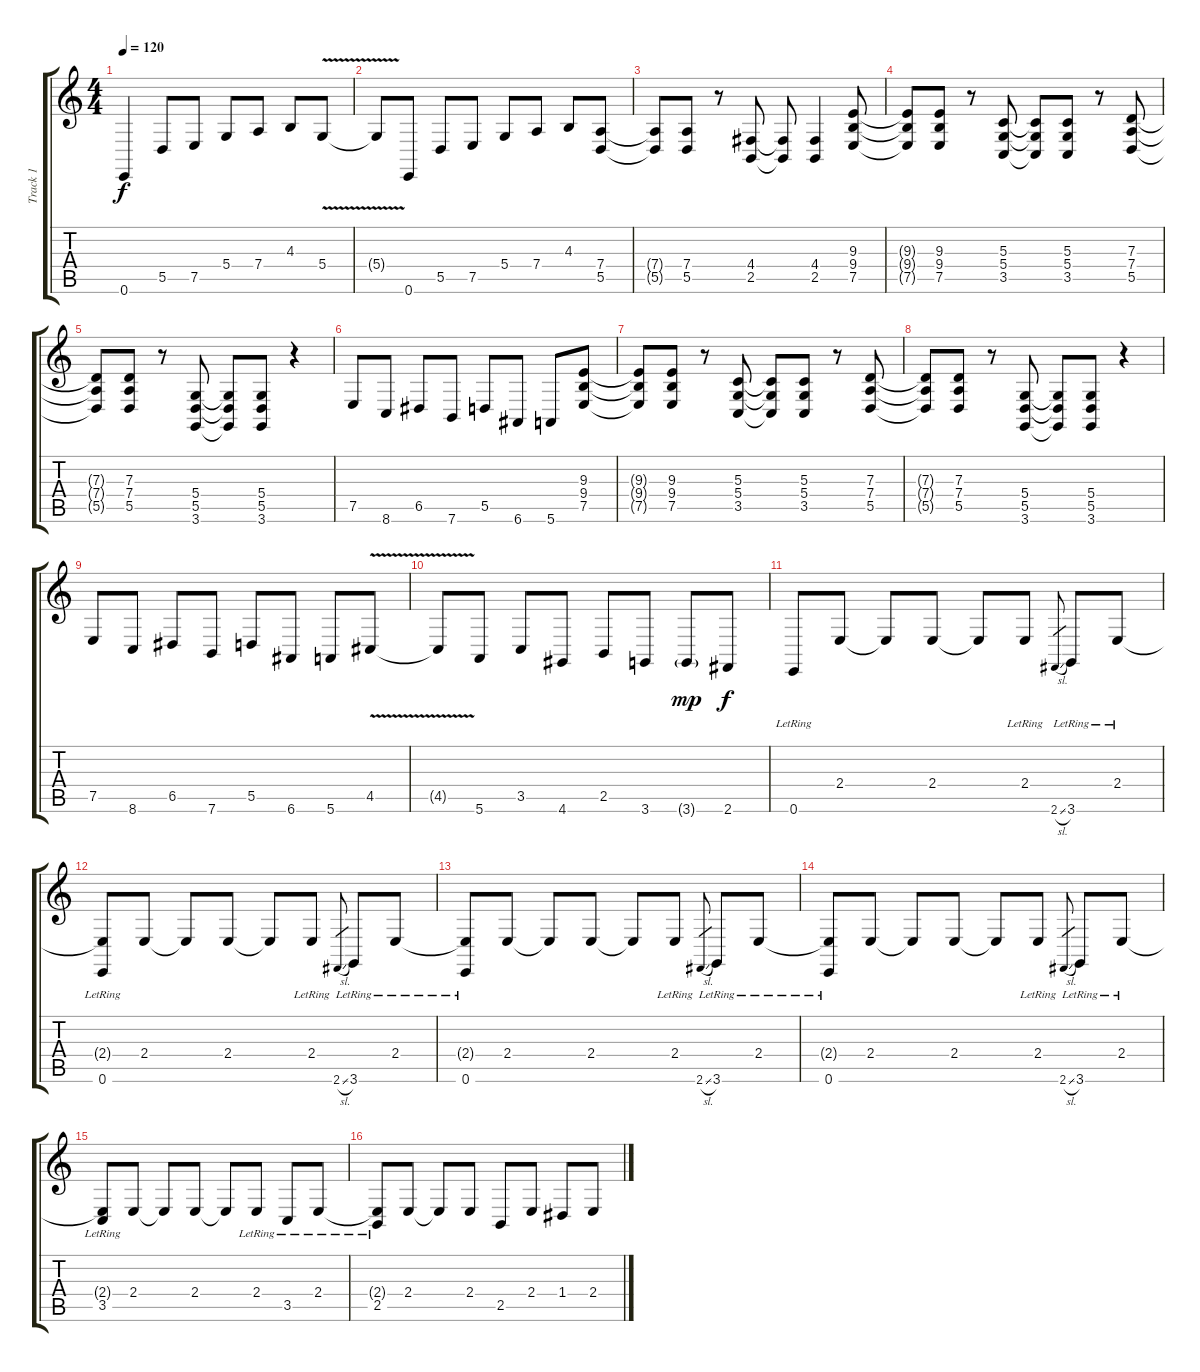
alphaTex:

\track ("Track 1" "Track 1") {instrument acousticgrandpiano}
\staff {score tabs}
\tuning (E4 B3 G3 D3 A2 E2) {hide}
\ts (4 4)
\tempo 120
\clef g2
\ks c
0.6.4{dy f} 5.5.8 7.5.8 5.4.8 7.4.8 4.3.8 5.4{v}.8 |
5.4{t}.8 0.6.8 5.5.8 7.5.8 5.4.8 7.4.8 4.3.8 (7.4 5.5).8 |
(7.4{t} 5.5{t}).8 (7.4 5.5).8 r.8 (4.4 2.5).8 (4.4{t} 2.5{t}).8 (4.4 2.5).4 (9.3 9.4 7.5).8 |
(9.3{t} 9.4{t} 7.5{t}).8 (9.3 9.4 7.5).8 r.8 (5.3 5.4 3.5).8 (5.3{t} 5.4{t} 3.5{t}).8 (5.3 5.4 3.5).8 r.8 (7.3 7.4 5.5).8 |
(7.3{t} 7.4{t} 5.5{t}).8 (7.3 7.4 5.5).8 r.8 (5.4 5.5 3.6).8 (5.4{t} 5.5{t} 3.6{t}).8 (5.4 5.5 3.6).8 r.4 |
7.5.8 8.6.8 6.5.8 7.6.8 5.5.8 6.6.8 5.6.8 (9.3 9.4 7.5).8 |
(9.3{t} 9.4{t} 7.5{t}).8 (9.3 9.4 7.5).8 r.8 (5.3 5.4 3.5).8 (5.3{t} 5.4{t} 3.5{t}).8 (5.3 5.4 3.5).8 r.8 (7.3 7.4 5.5).8 |
(7.3{t} 7.4{t} 5.5{t}).8 (7.3 7.4 5.5).8 r.8 (5.4 5.5 3.6).8 (5.4{t} 5.5{t} 3.6{t}).8 (5.4 5.5 3.6).8 r.4 |
7.5.8 8.6.8 6.5.8 7.6.8 5.5.8 6.6.8 5.6.8 4.5{v}.8 |
4.5{t}.8 5.6.8 3.5.8 4.6.8 2.5.8 3.6.8 3.6{g}.8{dy mp} 2.6.8{dy f} |
0.6{lr}.8{instrument acousticguitarsteel} 2.4.8 2.4{t}.8 2.4.8 2.4{t}.8 2.4{lr}.8 2.6{sl}.8{gr} 3.6{lr}.8 2.4{lr}.8 |
(2.4{t} 0.6{lr}).8 2.4.8 2.4{t}.8 2.4.8 2.4{t}.8 2.4{lr}.8 2.6{sl}.8{gr} 3.6{lr}.8 2.4{lr}.8 |
(2.4{t} 0.6{lr}).8 2.4.8 2.4{t}.8 2.4.8 2.4{t}.8 2.4{lr}.8 2.6{sl}.8{gr} 3.6{lr}.8 2.4{lr}.8 |
(2.4{t} 0.6{lr}).8 2.4.8 2.4{t}.8 2.4.8 2.4{t}.8 2.4{lr}.8 2.6{sl}.8{gr} 3.6{lr}.8 2.4{lr}.8 |
(2.4{t} 3.5{lr}).8 2.4.8 2.4{t}.8 2.4.8 2.4{t}.8 2.4{lr}.8 3.5{lr}.8 2.4{lr}.8 |
(2.4{t} 2.5{lr}).8 2.4.8 2.4{t}.8 2.4.8 2.5.8 2.4.8 1.4.8 2.4.8
